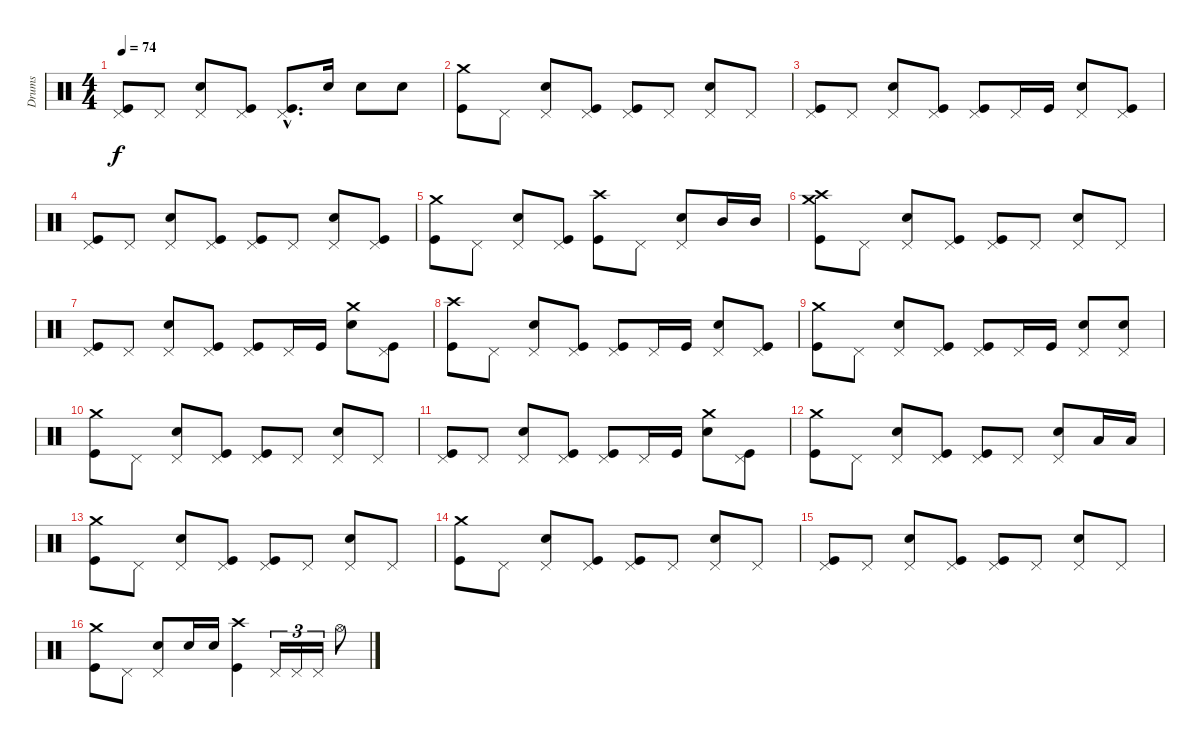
\track ("Drums" "Drums") {instrument percussion}
\staff {score}
\articulation defaults
\ts (4 4)
\tempo 74
\clef neutral
\ks c
("Pedal Hi-Hat (hit)" "Kick (hit)").8{dy f} "Pedal Hi-Hat (hit)".8 ("Pedal Hi-Hat (hit)" "Snare (hit) 2").8 ("Pedal Hi-Hat (hit)" "Kick (hit)").8 ("Pedal Hi-Hat (hit)"{hac} "Kick (hit)"{hac}).8{d} "Snare (hit) 2".16 "Snare (hit) 2".8 "Snare (hit) 2".8 |
("Crash medium (hit)" "Kick (hit)").8 "Pedal Hi-Hat (hit)".8 ("Pedal Hi-Hat (hit)" "Snare (hit) 2").8 ("Pedal Hi-Hat (hit)" "Kick (hit)").8 ("Pedal Hi-Hat (hit)" "Kick (hit)").8 "Pedal Hi-Hat (hit)".8 ("Pedal Hi-Hat (hit)" "Snare (hit) 2").8 "Pedal Hi-Hat (hit)".8 |
("Pedal Hi-Hat (hit)" "Kick (hit)").8 "Pedal Hi-Hat (hit)".8 ("Pedal Hi-Hat (hit)" "Snare (hit) 2").8 ("Pedal Hi-Hat (hit)" "Kick (hit)").8 ("Pedal Hi-Hat (hit)" "Kick (hit)").8 "Pedal Hi-Hat (hit)".16 "Kick (hit)".16 ("Pedal Hi-Hat (hit)" "Snare (hit) 2").8 ("Pedal Hi-Hat (hit)" "Kick (hit)").8 |
("Pedal Hi-Hat (hit)" "Kick (hit)").8 "Pedal Hi-Hat (hit)".8 ("Pedal Hi-Hat (hit)" "Snare (hit) 2").8 ("Pedal Hi-Hat (hit)" "Kick (hit)").8 ("Pedal Hi-Hat (hit)" "Kick (hit)").8 "Pedal Hi-Hat (hit)".8 ("Pedal Hi-Hat (hit)" "Snare (hit) 2").8 ("Pedal Hi-Hat (hit)" "Kick (hit)").8 |
("Crash medium (hit)" "Kick (hit)").8 "Pedal Hi-Hat (hit)".8 ("Pedal Hi-Hat (hit)" "Snare (hit) 2").8 ("Pedal Hi-Hat (hit)" "Kick (hit)").8 ("Crash high (hit)" "Kick (hit)").8 "Pedal Hi-Hat (hit)".8 ("Pedal Hi-Hat (hit)" "Snare (hit) 2").8 "Mid Tom (hit)".16 "Mid Tom (hit)".16 |
("Crash high (hit)" "Crash medium (hit)" "Kick (hit)").8 "Pedal Hi-Hat (hit)".8 ("Pedal Hi-Hat (hit)" "Snare (hit) 2").8 ("Pedal Hi-Hat (hit)" "Kick (hit)").8 ("Pedal Hi-Hat (hit)" "Kick (hit)").8 "Pedal Hi-Hat (hit)".8 ("Pedal Hi-Hat (hit)" "Snare (hit) 2").8 "Pedal Hi-Hat (hit)".8 |
("Pedal Hi-Hat (hit)" "Kick (hit)").8 "Pedal Hi-Hat (hit)".8 ("Pedal Hi-Hat (hit)" "Snare (hit) 2").8 ("Pedal Hi-Hat (hit)" "Kick (hit)").8 ("Pedal Hi-Hat (hit)" "Kick (hit)").8 "Pedal Hi-Hat (hit)".16 "Kick (hit)".16 ("Crash medium (hit)" "Snare (hit) 2").8 ("Pedal Hi-Hat (hit)" "Kick (hit)").8 |
("Crash high (hit)" "Kick (hit)").8 "Pedal Hi-Hat (hit)".8 ("Pedal Hi-Hat (hit)" "Snare (hit) 2").8 ("Pedal Hi-Hat (hit)" "Kick (hit)").8 ("Pedal Hi-Hat (hit)" "Kick (hit)").8 "Pedal Hi-Hat (hit)".16 "Kick (hit)".16 ("Pedal Hi-Hat (hit)" "Snare (hit) 2").8 ("Pedal Hi-Hat (hit)" "Kick (hit)").8 |
("Crash medium (hit)" "Kick (hit)").8 "Pedal Hi-Hat (hit)".8 ("Pedal Hi-Hat (hit)" "Snare (hit) 2").8 ("Pedal Hi-Hat (hit)" "Kick (hit)").8 ("Pedal Hi-Hat (hit)" "Kick (hit)").8 "Pedal Hi-Hat (hit)".16 "Kick (hit)".16 ("Pedal Hi-Hat (hit)" "Snare (hit) 2").8 ("Pedal Hi-Hat (hit)" "Snare (hit) 2").8 |
("Crash medium (hit)" "Kick (hit)").8 "Pedal Hi-Hat (hit)".8 ("Pedal Hi-Hat (hit)" "Snare (hit) 2").8 ("Pedal Hi-Hat (hit)" "Kick (hit)").8 ("Pedal Hi-Hat (hit)" "Kick (hit)").8 "Pedal Hi-Hat (hit)".8 ("Pedal Hi-Hat (hit)" "Snare (hit) 2").8 "Pedal Hi-Hat (hit)".8 |
("Pedal Hi-Hat (hit)" "Kick (hit)").8 "Pedal Hi-Hat (hit)".8 ("Pedal Hi-Hat (hit)" "Snare (hit) 2").8 ("Pedal Hi-Hat (hit)" "Kick (hit)").8 ("Pedal Hi-Hat (hit)" "Kick (hit)").8 "Pedal Hi-Hat (hit)".16 "Kick (hit)".16 ("Crash medium (hit)" "Snare (hit) 2").8 ("Pedal Hi-Hat (hit)" "Kick (hit)").8 |
("Crash medium (hit)" "Kick (hit)").8 "Pedal Hi-Hat (hit)".8 ("Pedal Hi-Hat (hit)" "Snare (hit) 2").8 ("Pedal Hi-Hat (hit)" "Kick (hit)").8 ("Pedal Hi-Hat (hit)" "Kick (hit)").8 "Pedal Hi-Hat (hit)".8 ("Pedal Hi-Hat (hit)" "Snare (hit) 2").8 "Low Tom (hit)".16 "Low Tom (hit)".16 |
("Crash medium (hit)" "Kick (hit)").8 "Pedal Hi-Hat (hit)".8 ("Pedal Hi-Hat (hit)" "Snare (hit) 2").8 ("Pedal Hi-Hat (hit)" "Kick (hit)").8 ("Pedal Hi-Hat (hit)" "Kick (hit)").8 "Pedal Hi-Hat (hit)".8 ("Pedal Hi-Hat (hit)" "Snare (hit) 2").8 "Pedal Hi-Hat (hit)".8 |
("Crash medium (hit)" "Kick (hit)").8 "Pedal Hi-Hat (hit)".8 ("Pedal Hi-Hat (hit)" "Snare (hit) 2").8 ("Pedal Hi-Hat (hit)" "Kick (hit)").8 ("Pedal Hi-Hat (hit)" "Kick (hit)").8 "Pedal Hi-Hat (hit)".8 ("Pedal Hi-Hat (hit)" "Snare (hit) 2").8 "Pedal Hi-Hat (hit)".8 |
("Pedal Hi-Hat (hit)" "Kick (hit)").8 "Pedal Hi-Hat (hit)".8 ("Pedal Hi-Hat (hit)" "Snare (hit) 2").8 ("Pedal Hi-Hat (hit)" "Kick (hit)").8 ("Pedal Hi-Hat (hit)" "Kick (hit)").8 "Pedal Hi-Hat (hit)".8 ("Pedal Hi-Hat (hit)" "Snare (hit) 2").8 "Pedal Hi-Hat (hit)".8 |
("Crash medium (hit)" "Kick (hit)").8 "Pedal Hi-Hat (hit)".8 ("Pedal Hi-Hat (hit)" "Snare (hit) 2").8 "Snare (hit) 2".16 "Snare (hit) 2".16 ("Crash high (hit)" "Kick (hit)").4 "Pedal Hi-Hat (hit)".16{tu (3 2)} "Pedal Hi-Hat (hit)".16{tu (3 2)} "Pedal Hi-Hat (hit)".16{tu (3 2)} "Hi-Hat (open)".8
